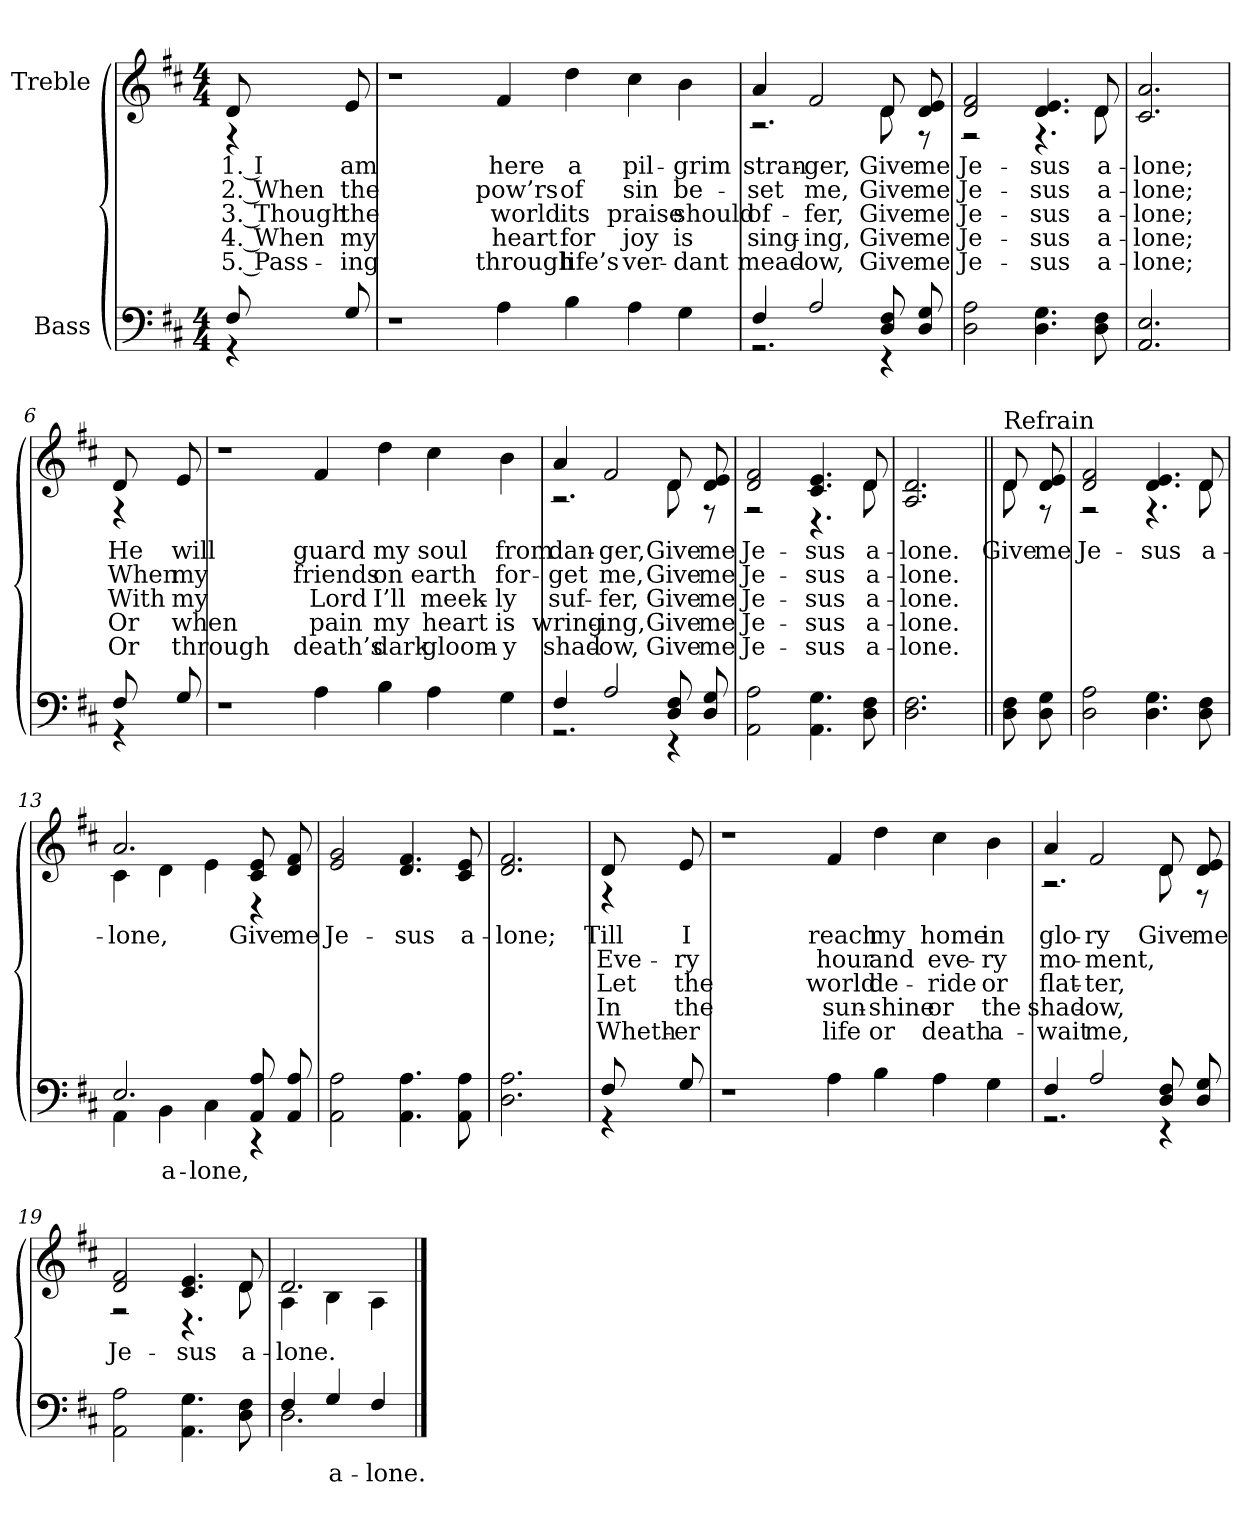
**kern	**text	**kern	**text	**text	**text	**text	**text
*part2	*part2	*part1	*part1	*part1	*part1	*part1	*part1
*staff2	*staff2	*staff1	*staff1	*staff1	*staff1	*staff1	*staff1
*I"Bass	*	*I"Treble	*	*	*	*	*
*clefF4	*	*clefG2	*	*	*	*	*
*k[f#c#]	*	*k[f#c#]	*	*	*	*	*
*D:	*	*D:	*	*	*	*	*
*M4/4	*	*M4/4	*	*	*	*	*
*MM80	*	*MM80	*	*	*	*	*
=1	=1	=1	=1	=1	=1	=1	=1
*^	*	*^	*	*	*	*	*
8F#L	4r	.	8dL	4r	-1. I	-2. When	-3. Though	-4. When	-5. Pass-
8G	.	.	8e	.	-am	-the	-the	-my	-ing
*v	*v	*	*	*	*	*	*	*	*
*	*	*v	*v	*	*	*	*	*
=2	=2	=2	=2	=2	=2	=2	=2
1r	.	1r	.	.	.	.	.
4A	.	4f#	-here	-pow’rs	-world	-heart	-through
4B	.	4dd	-a	-of	-its	-for	-life’s
4A	.	4cc#	-pil-	-sin	-praise	-joy	-ver-
4G	.	4b	-grim	-be-	-should	-is	-dant
=3	=3	=3	=3	=3	=3	=3	=3
*^	*	*^	*	*	*	*	*
4F#	2.r	.	4a	2.r	-stran-	-set	-of-	-sing-	-mead-
2A	.	.	2f#	.	-ger,	-me,	-fer,	-ing,	-ow,
8D 8F#	4r	.	8d	8d	-Give	-Give	-Give	-Give	-Give
8D 8G	.	.	8d 8e	8r	-me	-me	-me	-me	-me
*v	*v	*	*	*	*	*	*	*	*
=4	=4	=4	=4	=4	=4	=4	=4	=4
2D 2A	.	2d 2f#	2r	-Je-	-Je-	-Je-	-Je-	-Je-
4.D 4.G	.	4.d 4.e	4.r	-sus	-sus	-sus	-sus	-sus
8D 8F#	.	8d	8d	-a-	-a-	-a-	-a-	-a-
*	*	*v	*v	*	*	*	*	*
=5	=5	=5	=5	=5	=5	=5	=5
2.AA 2.E	.	2.c# 2.a	-lone;	-lone;	-lone;	-lone;	-lone;
=6	=6	=6	=6	=6	=6	=6	=6
*^	*	*^	*	*	*	*	*
8F#L	4r	.	8dL	4r	-He	-When	-With	-Or	-Or
8G	.	.	8e	.	-will	-my	-my	-when	-through
*v	*v	*	*	*	*	*	*	*	*
*	*	*v	*v	*	*	*	*	*
=7	=7	=7	=7	=7	=7	=7	=7
1r	.	1r	.	.	.	.	.
4A	.	4f#	-guard	-friends	-Lord	-pain	-death’s
4B	.	4dd	-my	-on	-I’ll	-my	-dark
4A	.	4cc#	-soul	-earth	-meek-	-heart	-gloom-
4G	.	4b	-from	-for-	-ly	-is	-y
=8	=8	=8	=8	=8	=8	=8	=8
*^	*	*^	*	*	*	*	*
4F#	2.r	.	4a	2.r	-dan-	-get	-suf-	-wring-	-shad-
2A	.	.	2f#	.	-ger,	-me,	-fer,	-ing,	-ow,
8D 8F#	4r	.	8d	8d	-Give	-Give	-Give	-Give	-Give
8D 8G	.	.	8d 8e	8r	-me	-me	-me	-me	-me
*v	*v	*	*	*	*	*	*	*	*
=9	=9	=9	=9	=9	=9	=9	=9	=9
2AA 2A	.	2d 2f#	2r	-Je-	-Je-	-Je-	-Je-	-Je-
4.AA 4.G	.	4.c# 4.e	4.r	-sus	-sus	-sus	-sus	-sus
8D 8F#	.	8d	8d	-a-	-a-	-a-	-a-	-a-
*	*	*v	*v	*	*	*	*	*
=10	=10	=10	=10	=10	=10	=10	=10
2.D 2.F#	.	2.A 2.d	-lone.	-lone.	-lone.	-lone.	-lone.
=11||	=11||	=11||	=11||	=11||	=11||	=11||	=11||
*	*	*^	*	*	*	*	*
!	!	!LO:TX:a:t=Refrain	!	!	!	!	!	!
8D 8F#L	.	8dL	8dL	-Give	.	.	.	.
8D 8G	.	8d 8e	8r	-me	.	.	.	.
=12	=12	=12	=12	=12	=12	=12	=12	=12
2D 2A	.	2d 2f#	2r	-Je-	.	.	.	.
4.D 4.G	.	4.d 4.e	4.r	-sus	.	.	.	.
8D 8F#	.	8d	8d	-a-	.	.	.	.
=13	=13	=13	=13	=13	=13	=13	=13	=13
*^	*	*	*	*	*	*	*	*
2.E	4AA	.	2.a	4c#	-lone,	.	.	.	.
.	4BB	-a-	.	4d	.	.	.	.	.
.	4C#	-lone,	.	4e	.	.	.	.	.
8AA 8AL	4r	.	8c# 8eL	4r	-Give	.	.	.	.
8AA 8A	.	.	8d 8f#	.	-me	.	.	.	.
*v	*v	*	*	*	*	*	*	*	*
*	*	*v	*v	*	*	*	*	*
=14	=14	=14	=14	=14	=14	=14	=14
2AA 2A	.	2e 2g	-Je-	.	.	.	.
4.AA 4.A	.	4.d 4.f#	-sus	.	.	.	.
8AA 8A	.	8c# 8e	-a-	.	.	.	.
=15	=15	=15	=15	=15	=15	=15	=15
2.D 2.A	.	2.d 2.f#	-lone;	.	.	.	.
=16	=16	=16	=16	=16	=16	=16	=16
*^	*	*^	*	*	*	*	*
8F#L	4r	.	8dL	4r	-Till	-Eve-	-Let	-In	-Wheth-
8G	.	.	8e	.	-I	-ry	-the	-the	-er
*v	*v	*	*	*	*	*	*	*	*
*	*	*v	*v	*	*	*	*	*
=17	=17	=17	=17	=17	=17	=17	=17
1r	.	1r	.	.	.	.	.
4A	.	4f#	-reach	-hour	-world	-sun-	-life
4B	.	4dd	-my	-and	-de-	-shine	-or
4A	.	4cc#	-home	-eve-	-ride	-or	-death
4G	.	4b	-in	-ry	-or	-the	-a-
=18	=18	=18	=18	=18	=18	=18	=18
*^	*	*^	*	*	*	*	*
4F#	2.r	.	4a	2.r	-glo-	-mo-	-flat-	-shad-	-wait
2A	.	.	2f#	.	-ry	-ment,	-ter,	-ow,	-me,
8D 8F#	4r	.	8d	8d	-Give	.	.	.	.
8D 8G	.	.	8d 8e	8r	-me	.	.	.	.
*v	*v	*	*	*	*	*	*	*	*
=19	=19	=19	=19	=19	=19	=19	=19	=19
2AA 2A	.	2d 2f#	2r	-Je-	.	.	.	.
4.AA 4.G	.	4.c# 4.e	4.r	-sus	.	.	.	.
8D 8F#	.	8d	8d	-a-	.	.	.	.
=20	=20	=20	=20	=20	=20	=20	=20	=20
*^	*	*	*	*	*	*	*	*
4F#	2.D	.	2.d	4A	-lone.	.	.	.	.
4G	.	-a-	.	4B	.	.	.	.	.
4F#	.	-lone.	.	4A	.	.	.	.	.
*v	*v	*	*	*	*	*	*	*	*
*	*	*v	*v	*	*	*	*	*
==	==	==	==	==	==	==	==
*-	*-	*-	*-	*-	*-	*-	*-
